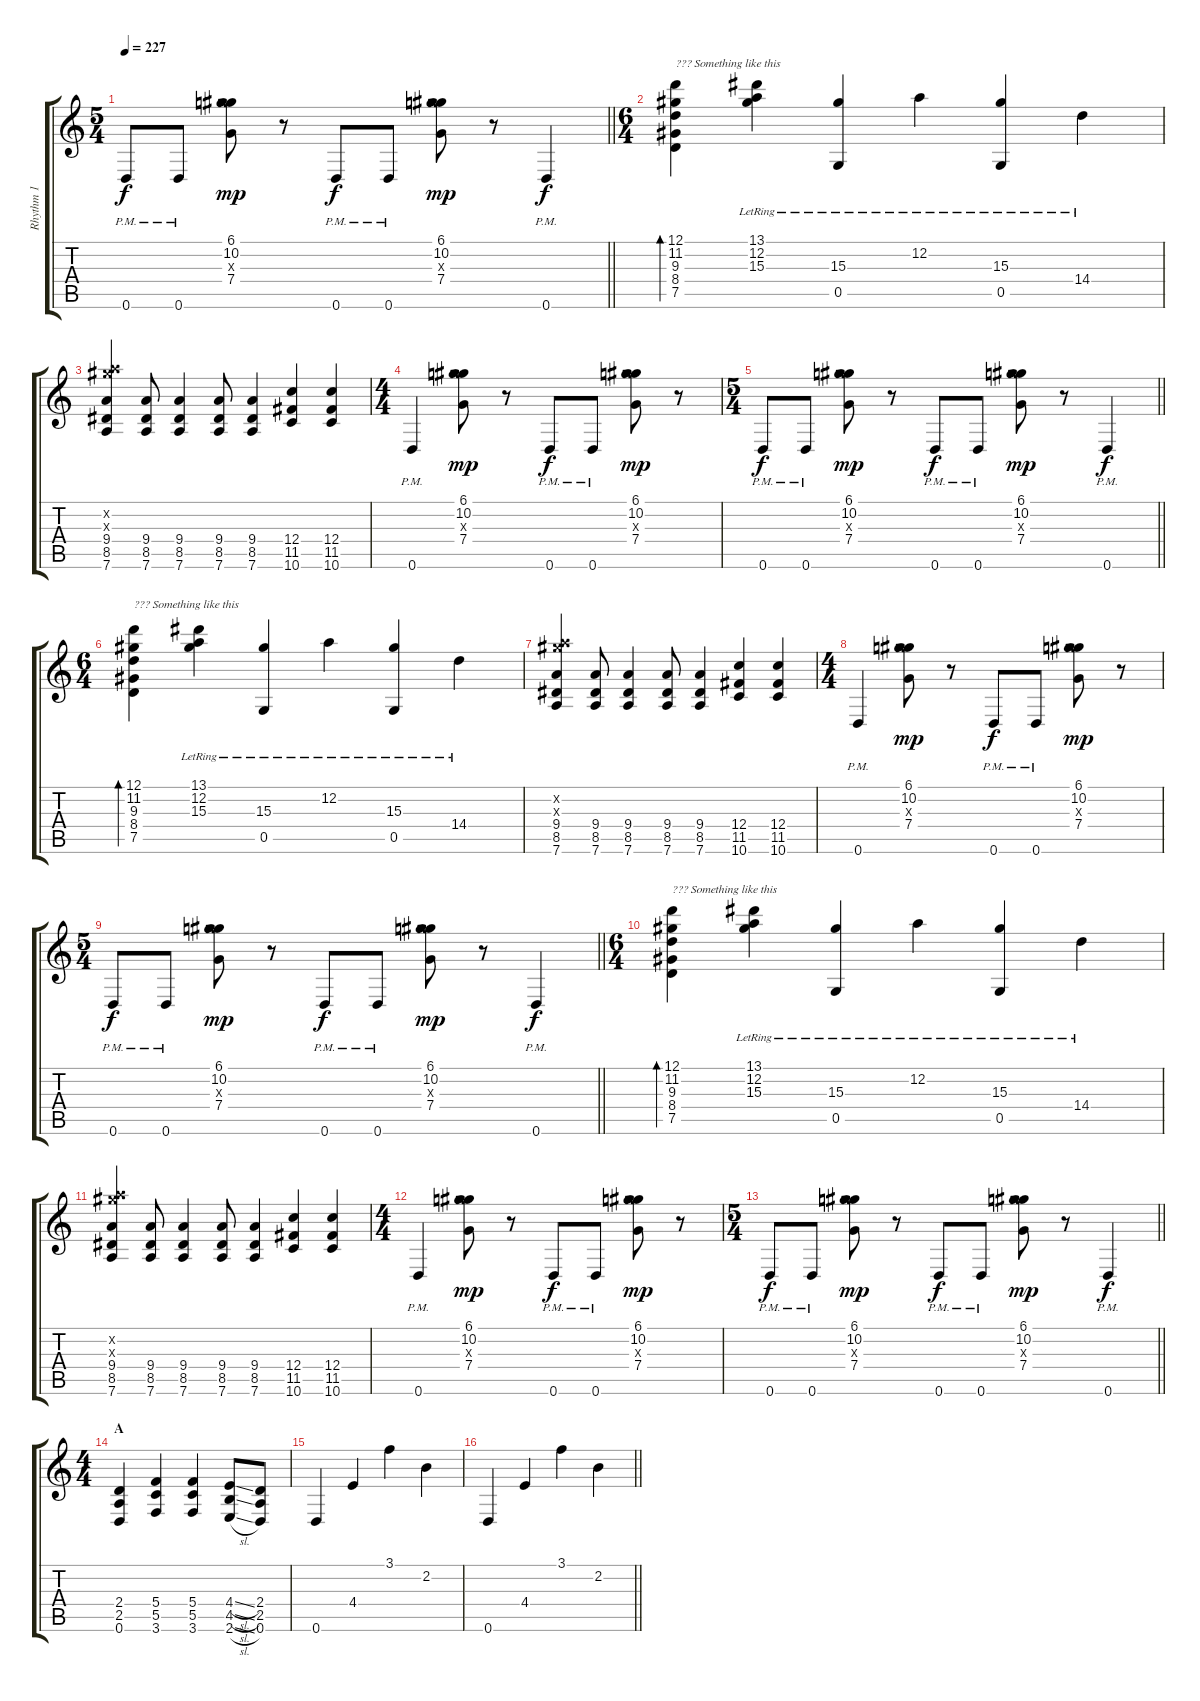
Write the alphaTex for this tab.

\track ("Rhythm 1" "Rhythm 1") {instrument distortionguitar}
\staff {score tabs}
\tuning (D4 A3 F3 C3 G2 D2) {hide}
\ts (5 4)
\tempo 227
\clef g2
\barLineRight lightlight
\ks c
0.6{pm}.8{dy f} 0.6{pm}.8 (6.1 10.2 14.3{x} 7.4).8{dy mp} r.8 0.6{pm}.8{dy f} 0.6{pm}.8 (6.1 10.2 14.3{x} 7.4).8{dy mp} r.8 0.6{pm}.4{dy f} |
\ts (6 4)
\section ("" "")
(12.1 11.2 9.3 8.4 7.5).4{bd 120 txt "??? Something like this"} (13.1{lr} 12.2{lr} 15.3).4 (15.3{lr} 0.5{lr}).4 12.2{lr}.4 (15.3{lr} 0.5{lr}).4 14.4{lr}.4 |
(12.2{x} 15.3{x} 9.4 8.5 7.6).4 (9.4 8.5 7.6).8 (9.4 8.5 7.6).4 (9.4 8.5 7.6).8 (9.4 8.5 7.6).4 (12.4 11.5 10.6).4 (12.4 11.5 10.6).4 |
\ts (4 4)
0.6{pm}.4 (6.1 10.2 14.3{x} 7.4).8{dy mp} r.8 0.6{pm}.8{dy f} 0.6{pm}.8 (6.1 10.2 14.3{x} 7.4).8{dy mp} r.8 |
\ts (5 4)
\barLineRight lightlight
0.6{pm}.8{dy f} 0.6{pm}.8 (6.1 10.2 14.3{x} 7.4).8{dy mp} r.8 0.6{pm}.8{dy f} 0.6{pm}.8 (6.1 10.2 14.3{x} 7.4).8{dy mp} r.8 0.6{pm}.4{dy f} |
\ts (6 4)
\section ("" "")
(12.1 11.2 9.3 8.4 7.5).4{bd 120 txt "??? Something like this"} (13.1{lr} 12.2{lr} 15.3).4 (15.3{lr} 0.5{lr}).4 12.2{lr}.4 (15.3{lr} 0.5{lr}).4 14.4{lr}.4 |
(12.2{x} 15.3{x} 9.4 8.5 7.6).4 (9.4 8.5 7.6).8 (9.4 8.5 7.6).4 (9.4 8.5 7.6).8 (9.4 8.5 7.6).4 (12.4 11.5 10.6).4 (12.4 11.5 10.6).4 |
\ts (4 4)
0.6{pm}.4 (6.1 10.2 14.3{x} 7.4).8{dy mp} r.8 0.6{pm}.8{dy f} 0.6{pm}.8 (6.1 10.2 14.3{x} 7.4).8{dy mp} r.8 |
\ts (5 4)
\barLineRight lightlight
0.6{pm}.8{dy f} 0.6{pm}.8 (6.1 10.2 14.3{x} 7.4).8{dy mp} r.8 0.6{pm}.8{dy f} 0.6{pm}.8 (6.1 10.2 14.3{x} 7.4).8{dy mp} r.8 0.6{pm}.4{dy f} |
\ts (6 4)
\section ("" "")
(12.1 11.2 9.3 8.4 7.5).4{bd 120 txt "??? Something like this"} (13.1{lr} 12.2{lr} 15.3).4 (15.3{lr} 0.5{lr}).4 12.2{lr}.4 (15.3{lr} 0.5{lr}).4 14.4{lr}.4 |
(12.2{x} 15.3{x} 9.4 8.5 7.6).4 (9.4 8.5 7.6).8 (9.4 8.5 7.6).4 (9.4 8.5 7.6).8 (9.4 8.5 7.6).4 (12.4 11.5 10.6).4 (12.4 11.5 10.6).4 |
\ts (4 4)
0.6{pm}.4 (6.1 10.2 14.3{x} 7.4).8{dy mp} r.8 0.6{pm}.8{dy f} 0.6{pm}.8 (6.1 10.2 14.3{x} 7.4).8{dy mp} r.8 |
\ts (5 4)
\barLineRight lightlight
0.6{pm}.8{dy f} 0.6{pm}.8 (6.1 10.2 14.3{x} 7.4).8{dy mp} r.8 0.6{pm}.8{dy f} 0.6{pm}.8 (6.1 10.2 14.3{x} 7.4).8{dy mp} r.8 0.6{pm}.4{dy f} |
\ts (4 4)
\section ("" "A")
(2.4 2.5 0.6).4 (5.4 5.5 3.6).4 (5.4 5.5 3.6).4 (4.4{sl} 4.5{sl} 2.6{sl}).8 (2.4 2.5 0.6).8 |
0.6.4 4.4.4 3.1.4 2.2.4 |
\barLineRight lightlight
0.6.4 4.4.4 3.1.4 2.2.4
